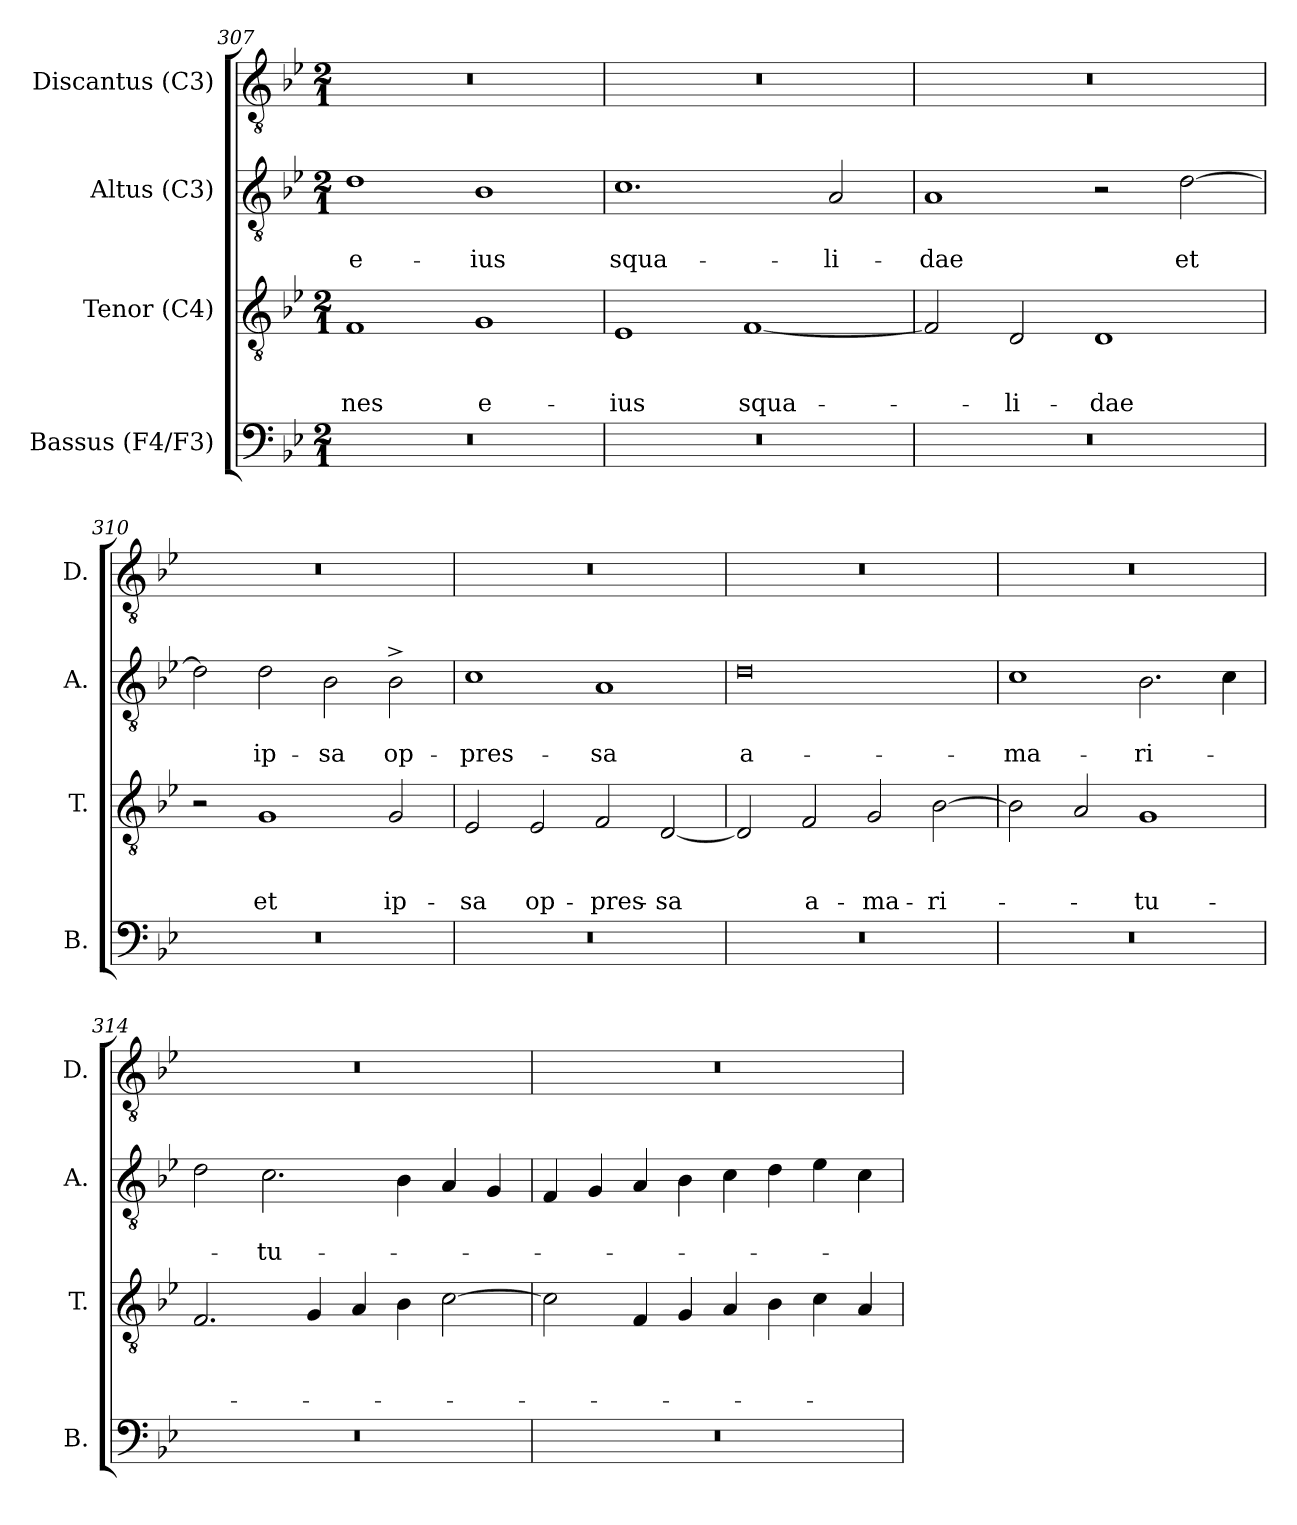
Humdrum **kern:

**kern	**kern	**text	**text	**text	**kern	**text	**text	**kern
*part4	*part3	*part3	*part3	*part3	*part2	*part2	*part2	*part1
*staff4	*staff3	*staff3	*staff3	*staff3	*staff2	*staff2	*staff2	*staff1
*I"Bassus (F4/F3)	*I"Tenor (C4)	*	*	*	*I"Altus (C3)	*	*	*I"Discantus (C3)
*I'B.	*I'T.	*	*	*	*I'A.	*	*	*I'D.
*clefF4	*clefGv2	*	*	*	*clefGv2	*	*	*clefGv2
*k[b-e-]	*k[b-e-]	*	*	*	*k[b-e-]	*	*	*k[b-e-]
*B-:	*B-:	*	*	*	*B-:	*	*	*B-:
*M2/1	*M2/1	*	*	*	*M2/1	*	*	*M2/1
=307	=307	=307	=307	=307	=307	=307	=307	=307
!	!	!	!	!LO:LY:b	!	!	!LO:LY:b:rj	!
0r	1F	.	.	-nes	1d	.	e-	0r
!	!	!	!	!LO:LY:b:rj	!	!	!LO:LY:b	!
.	1G	.	.	e-	1B-	.	-ius	.
!!LO:LB:g=z
=308	=308	=308	=308	=308	=308	=308	=308	=308
!	!	!	!	!LO:LY:b	!	!	!LO:LY:b	!
0r	1E-	.	.	-ius	1.c	.	squa-	0r
!	!	!	!	!LO:LY:b	!	!	!	!
.	[<1F	.	.	squa-	.	.	.	.
!	!	!	!	!	!	!	!LO:LY:b	!
.	.	.	.	.	2A/	.	-li-	.
=309	=309	=309	=309	=309	=309	=309	=309	=309
!	!	!	!	!	!	!	!LO:LY:b	!
0r	2F/]	.	.	.	1A	.	-dae	0r
!	!	!	!	!LO:LY:b	!	!	!	!
.	2D/	.	.	-li-	.	.	.	.
!	!	!	!	!LO:LY:b	!	!	!	!
.	1D	.	.	-dae	2r	.	.	.
!	!	!	!	!	!	!	!LO:LY:b	!
.	.	.	.	.	[>2d\	.	et	.
=310	=310	=310	=310	=310	=310	=310	=310	=310
0r	2r	.	.	.	2d\]	.	.	0r
!	!	!	!	!LO:LY:b	!	!	!LO:LY:b	!
.	1G	.	.	et	2d\	.	ip-	.
!	!	!	!	!	!	!	!LO:LY:b	!
.	.	.	.	.	2B-\	.	-sa	.
!	!	!	!	!LO:LY:b	!	!	!LO:LY:b	!
.	2G/	.	.	ip-	2B-^>\	.	op-	.
=311	=311	=311	=311	=311	=311	=311	=311	=311
!	!	!	!	!LO:LY:b	!	!	!LO:LY:b	!
0r	2E-/	.	.	-sa	1c	.	-pres-	0r
!	!	!	!	!LO:LY:b	!	!	!	!
.	2E-/	.	.	op-	.	.	.	.
!	!	!	!	!LO:LY:b	!	!	!LO:LY:b	!
.	2F/	.	.	-pres-	1A	.	-sa	.
!	!	!	!	!LO:LY:b	!	!	!	!
.	[<2D/	.	.	-sa	.	.	.	.
=312	=312	=312	=312	=312	=312	=312	=312	=312
!	!	!	!	!	!	!	!LO:LY:b:rj	!
0r	2D/]	.	.	.	0d	.	a-	0r
!	!	!	!	!LO:LY:b	!	!	!	!
.	2F/	.	.	a-	.	.	.	.
!	!	!	!	!LO:LY:b	!	!	!	!
.	2G/	.	.	-ma-	.	.	.	.
!	!	!	!	!LO:LY:b	!	!	!	!
.	[<2B-\	.	.	-ri-	.	.	.	.
!!LO:LB:g=z
=313	=313	=313	=313	=313	=313	=313	=313	=313
!	!	!	!	!	!	!	!LO:LY:b	!
0r	2B-\]	.	.	.	1c	.	-ma-	0r
.	2A/	.	.	.	.	.	.	.
!	!	!	!	!LO:LY:b	!	!	!LO:LY:b	!
.	1G	.	.	-tu-	2.B-\	.	-ri-	.
.	.	.	.	.	4c\	.	.	.
=314	=314	=314	=314	=314	=314	=314	=314	=314
0r	2.F/	.	.	.	2d\	.	.	0r
!	!	!	!	!	!	!	!LO:LY:b	!
.	.	.	.	.	2.c\	.	-tu-	.
.	4G/	.	.	.	.	.	.	.
.	4A/	.	.	.	.	.	.	.
.	4B-\	.	.	.	4B-\	.	.	.
.	[>2c\	.	.	.	4A/	.	.	.
.	.	.	.	.	4G/	.	.	.
=315	=315	=315	=315	=315	=315	=315	=315	=315
0r	2c\]	.	.	.	4F/	.	.	0r
.	.	.	.	.	4G/	.	.	.
.	4F/	.	.	.	4A/	.	.	.
.	4G/	.	.	.	4B-\	.	.	.
.	4A/	.	.	.	4c\	.	.	.
.	4B-\	.	.	.	4d\	.	.	.
.	4c\	.	.	.	4e-\	.	.	.
.	4A/	.	.	.	4c\	.	.	.
=	=	=	=	=	=	=	=	=
*-	*-	*-	*-	*-	*-	*-	*-	*-
